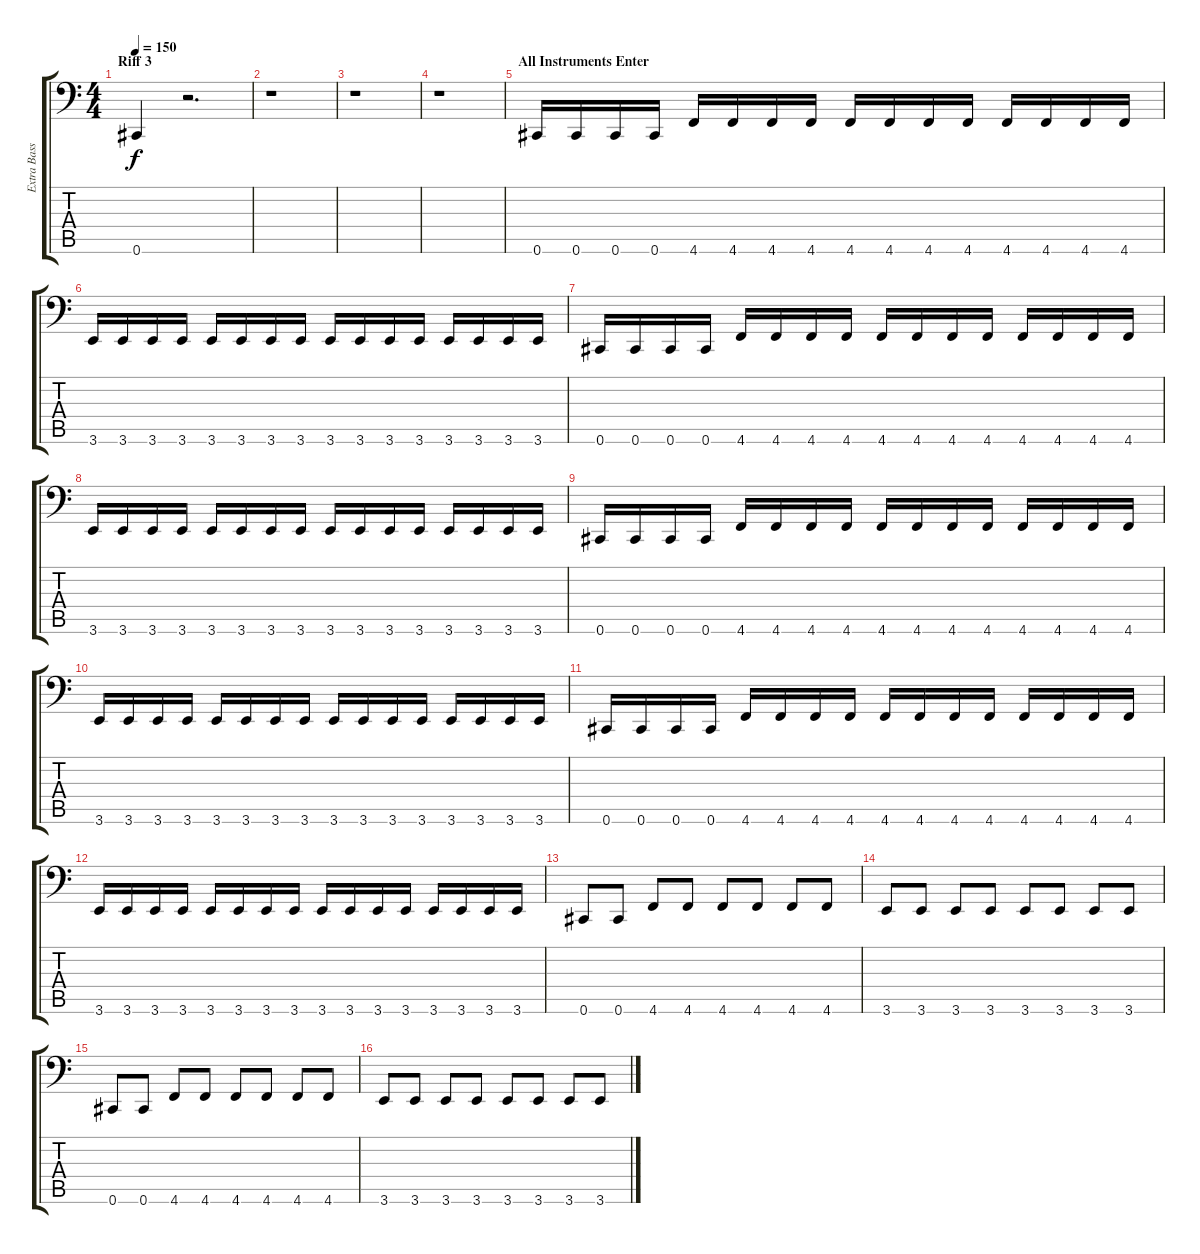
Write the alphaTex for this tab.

\track ("Extra Bass" "Extra Bass") {instrument fretlessbass}
\staff {score tabs}
\tuning (Eb3 Bb2 Gb2 Db2 Ab1 Db1) {hide}
\ts (4 4)
\section ("" "Riff 3")
\tempo 150
\clef f4
\ks c
0.6.4{dy f} r.2{d} |
r.1 |
r.1 |
r.1 |
\section ("" "All Instruments Enter")
0.6.16 0.6.16 0.6.16 0.6.16 4.6.16 4.6.16 4.6.16 4.6.16 4.6.16 4.6.16 4.6.16 4.6.16 4.6.16 4.6.16 4.6.16 4.6.16 |
3.6.16 3.6.16 3.6.16 3.6.16 3.6.16 3.6.16 3.6.16 3.6.16 3.6.16 3.6.16 3.6.16 3.6.16 3.6.16 3.6.16 3.6.16 3.6.16 |
0.6.16 0.6.16 0.6.16 0.6.16 4.6.16 4.6.16 4.6.16 4.6.16 4.6.16 4.6.16 4.6.16 4.6.16 4.6.16 4.6.16 4.6.16 4.6.16 |
3.6.16 3.6.16 3.6.16 3.6.16 3.6.16 3.6.16 3.6.16 3.6.16 3.6.16 3.6.16 3.6.16 3.6.16 3.6.16 3.6.16 3.6.16 3.6.16 |
0.6.16 0.6.16 0.6.16 0.6.16 4.6.16 4.6.16 4.6.16 4.6.16 4.6.16 4.6.16 4.6.16 4.6.16 4.6.16 4.6.16 4.6.16 4.6.16 |
3.6.16 3.6.16 3.6.16 3.6.16 3.6.16 3.6.16 3.6.16 3.6.16 3.6.16 3.6.16 3.6.16 3.6.16 3.6.16 3.6.16 3.6.16 3.6.16 |
0.6.16 0.6.16 0.6.16 0.6.16 4.6.16 4.6.16 4.6.16 4.6.16 4.6.16 4.6.16 4.6.16 4.6.16 4.6.16 4.6.16 4.6.16 4.6.16 |
3.6.16 3.6.16 3.6.16 3.6.16 3.6.16 3.6.16 3.6.16 3.6.16 3.6.16 3.6.16 3.6.16 3.6.16 3.6.16 3.6.16 3.6.16 3.6.16 |
0.6.8 0.6.8 4.6.8 4.6.8 4.6.8 4.6.8 4.6.8 4.6.8 |
3.6.8 3.6.8 3.6.8 3.6.8 3.6.8 3.6.8 3.6.8 3.6.8 |
0.6.8 0.6.8 4.6.8 4.6.8 4.6.8 4.6.8 4.6.8 4.6.8 |
3.6.8 3.6.8 3.6.8 3.6.8 3.6.8 3.6.8 3.6.8 3.6.8
